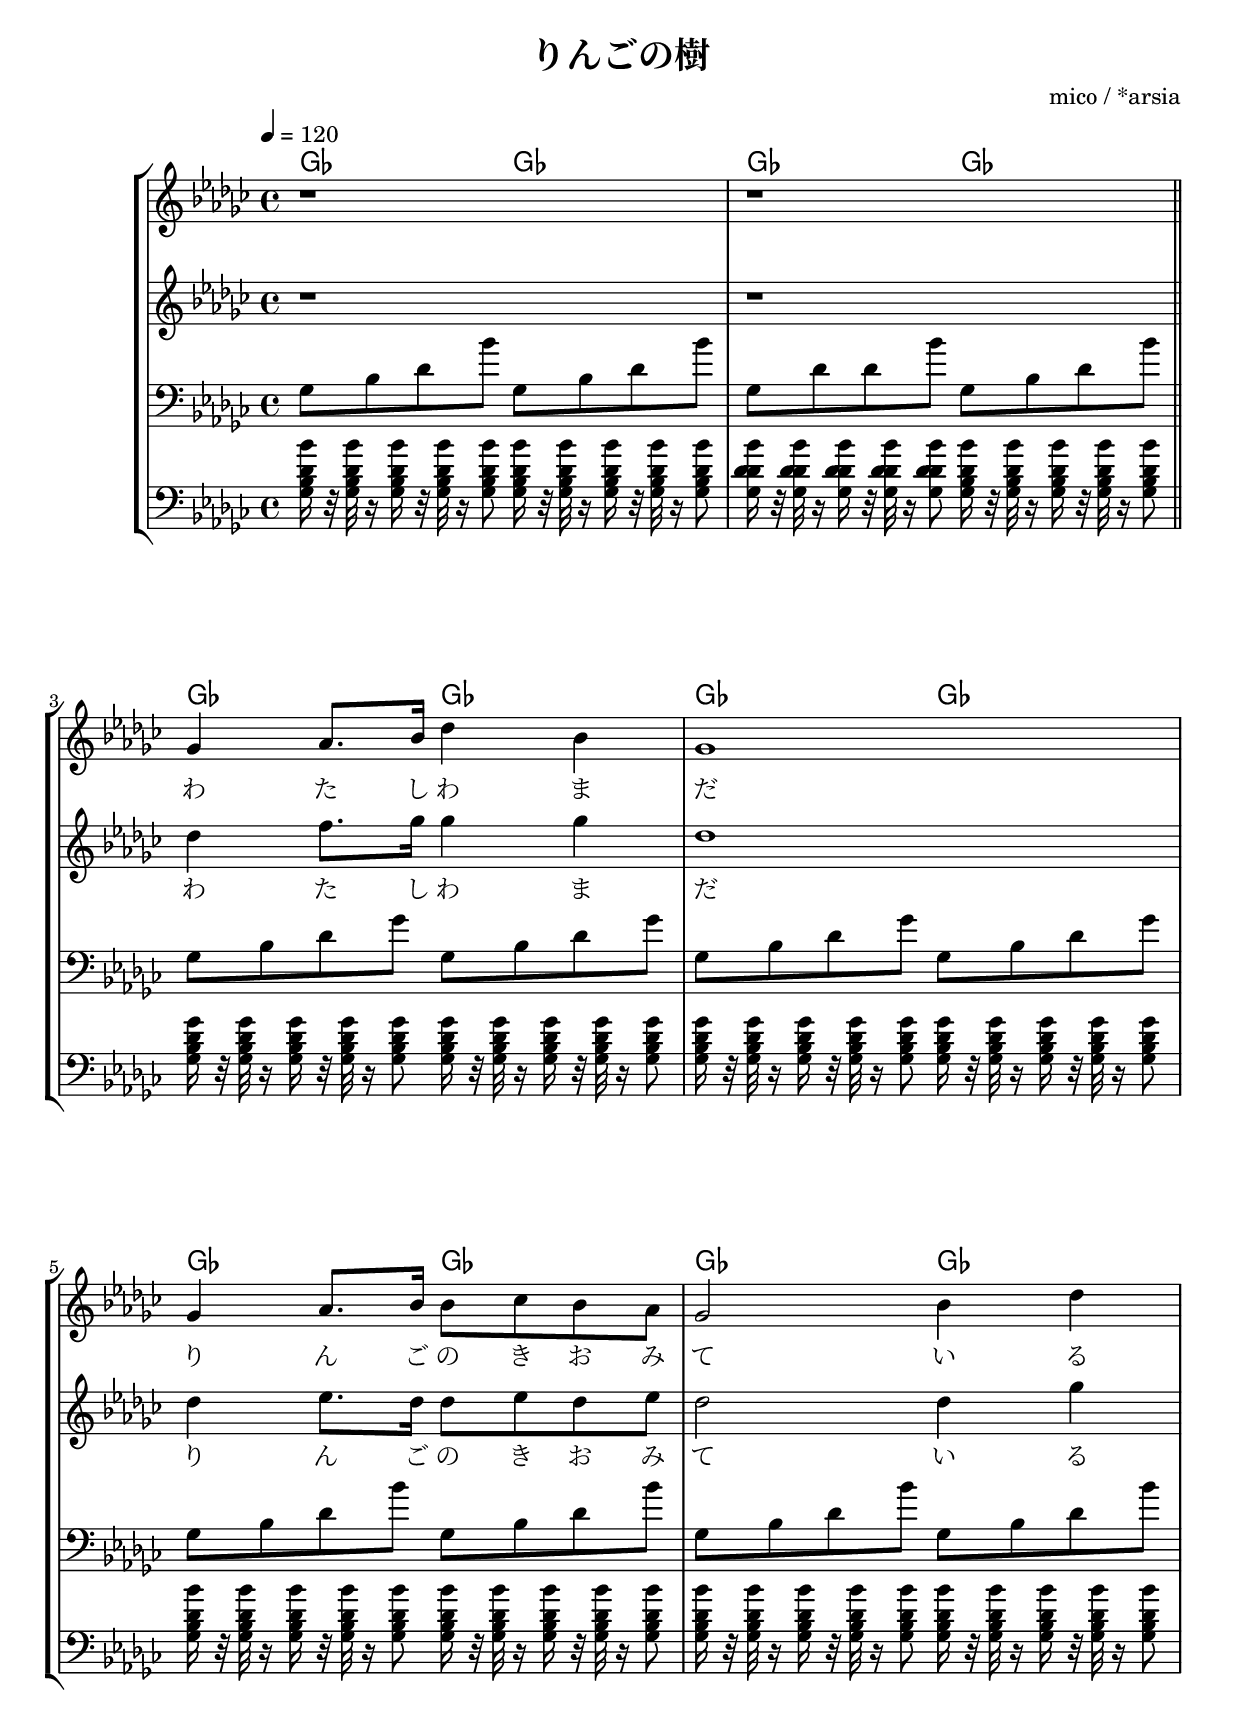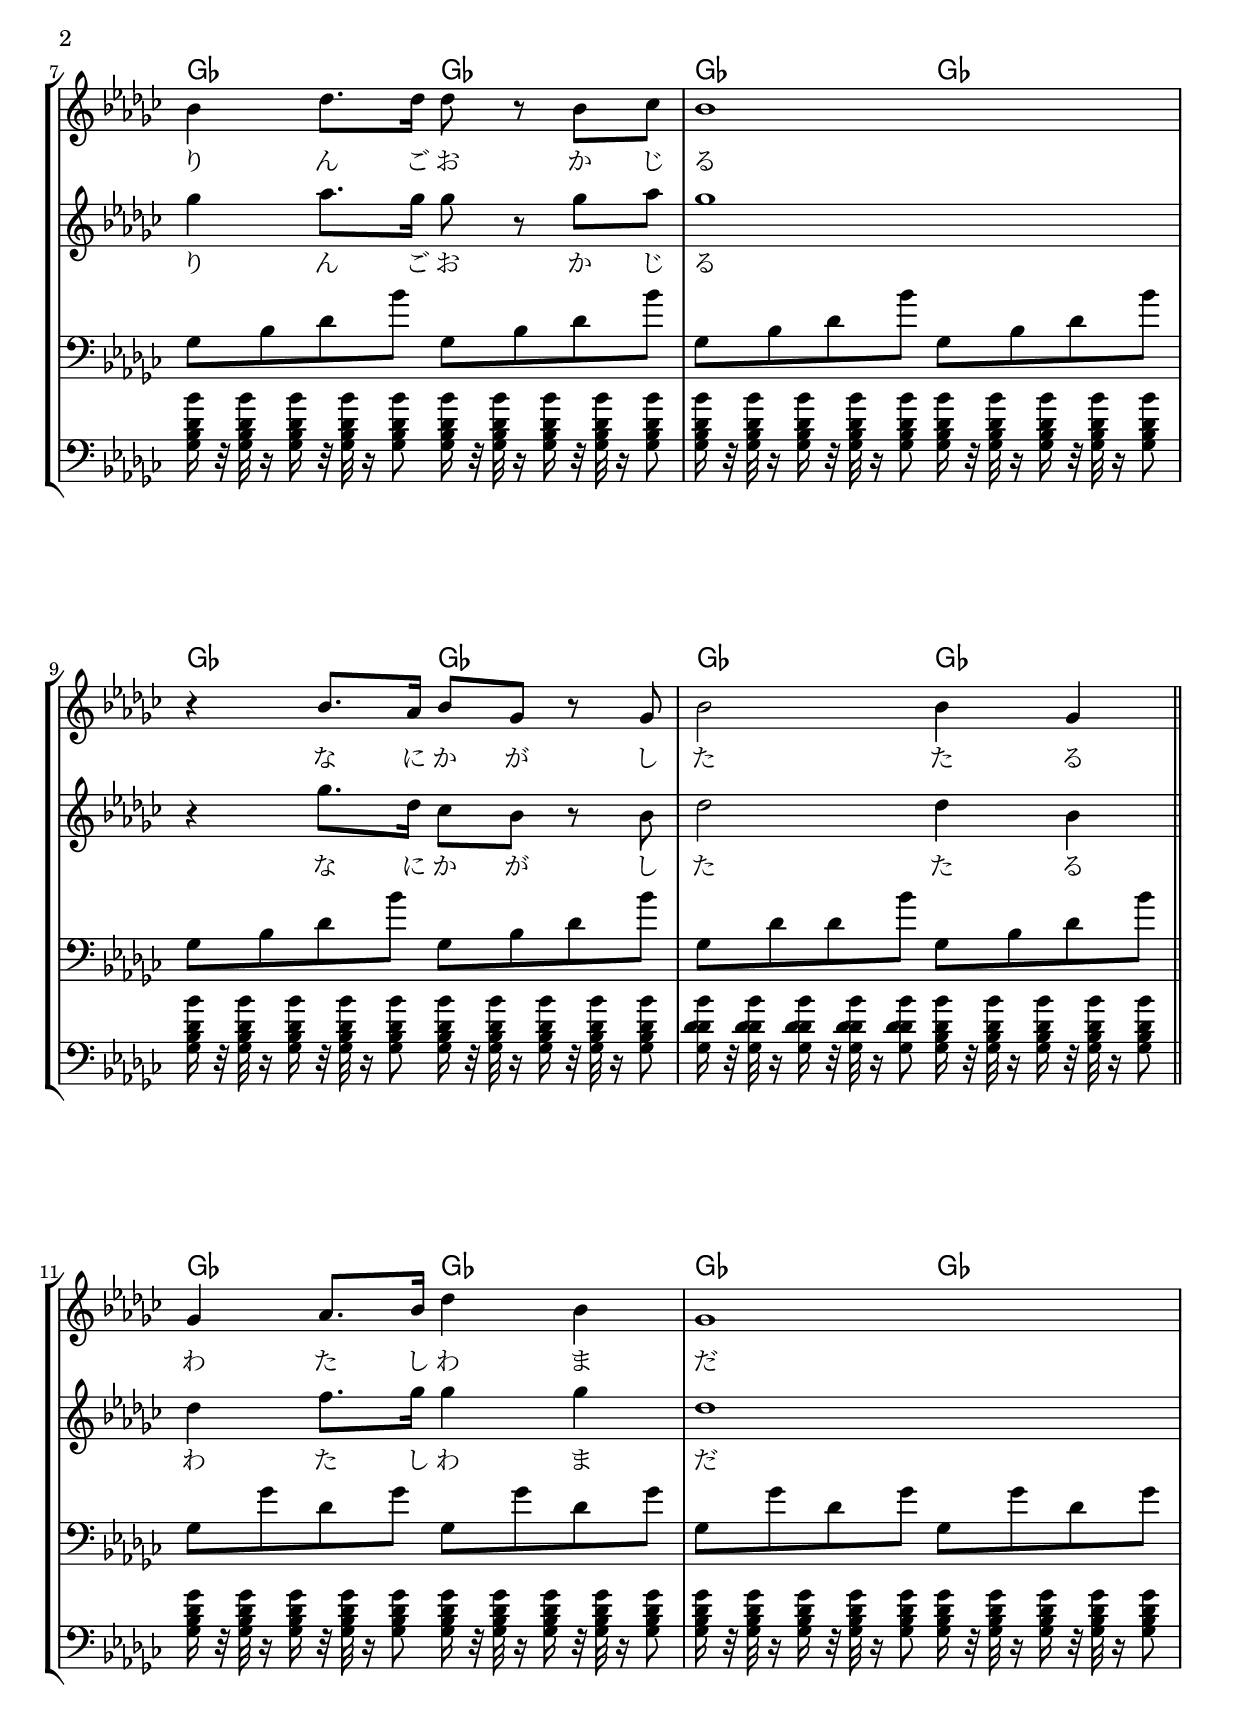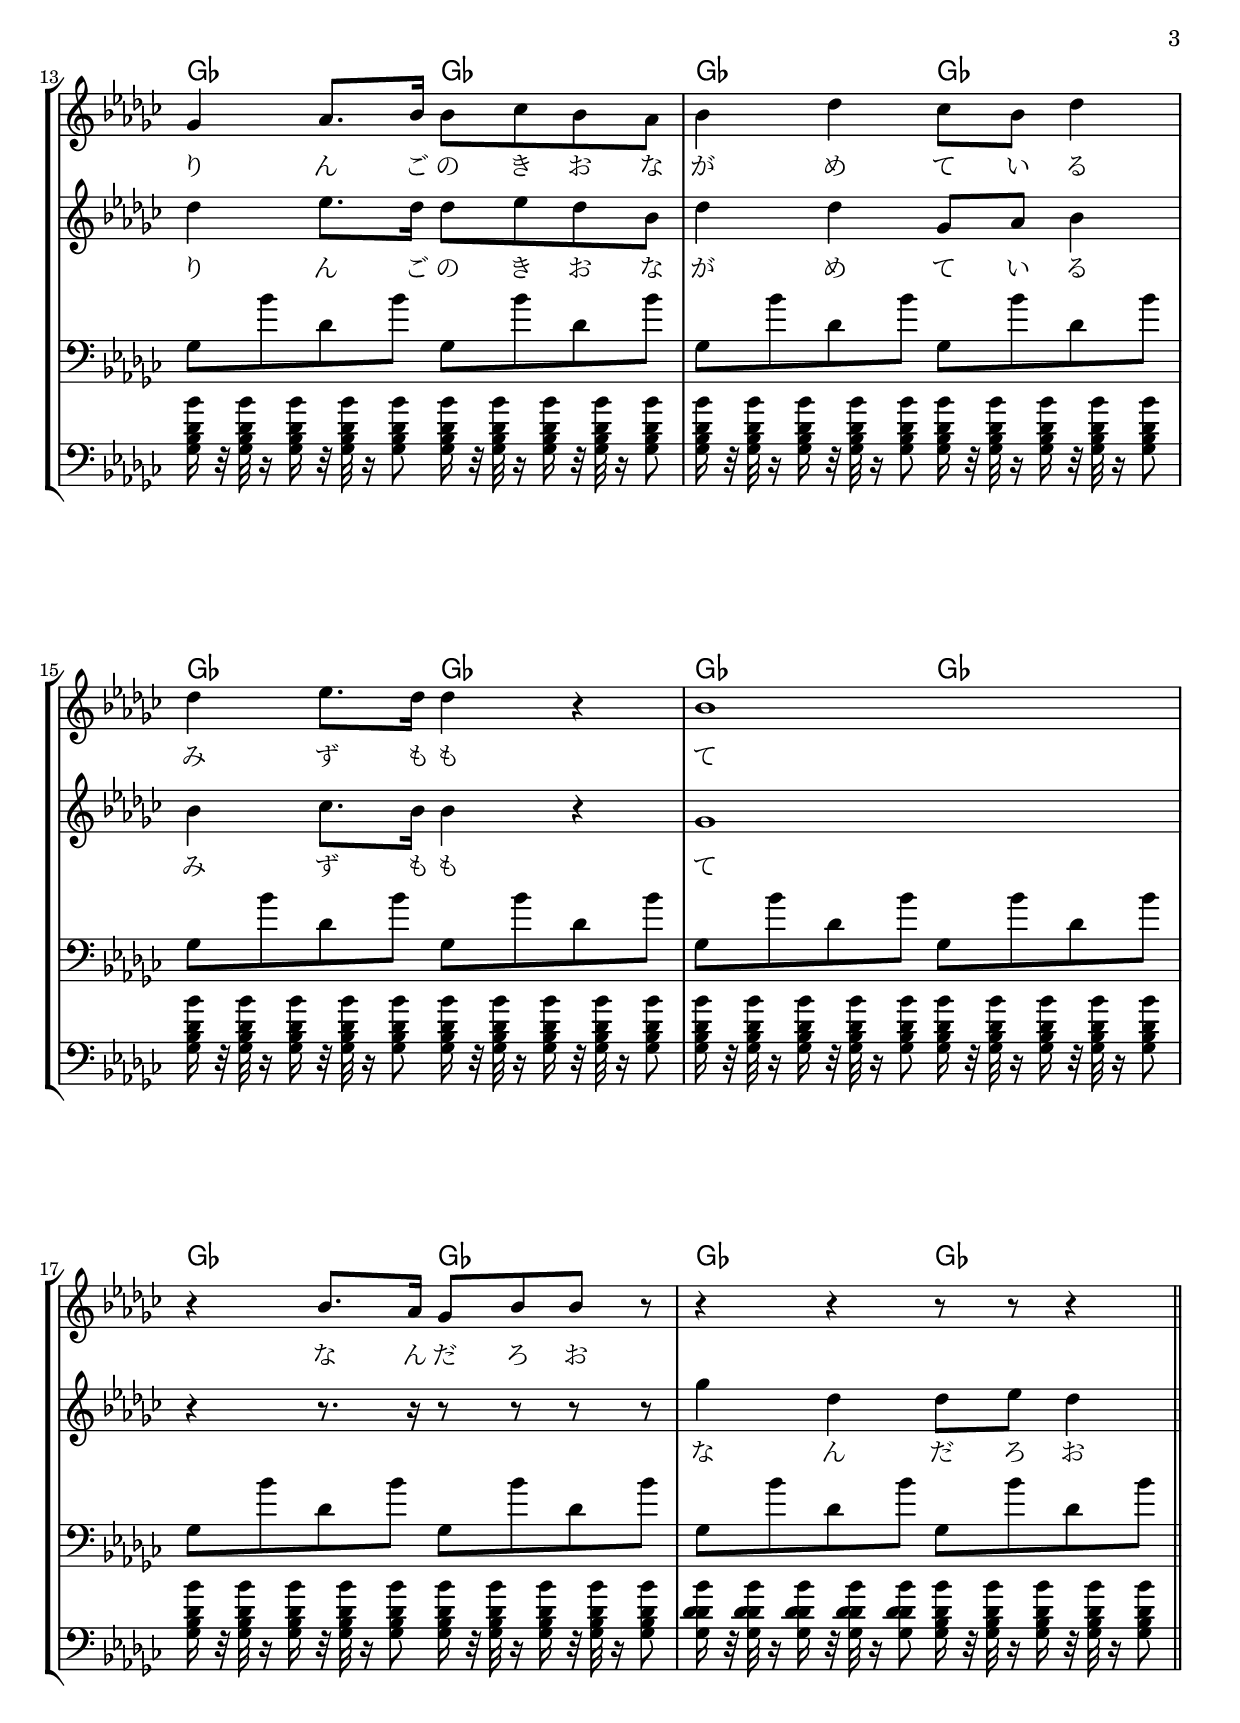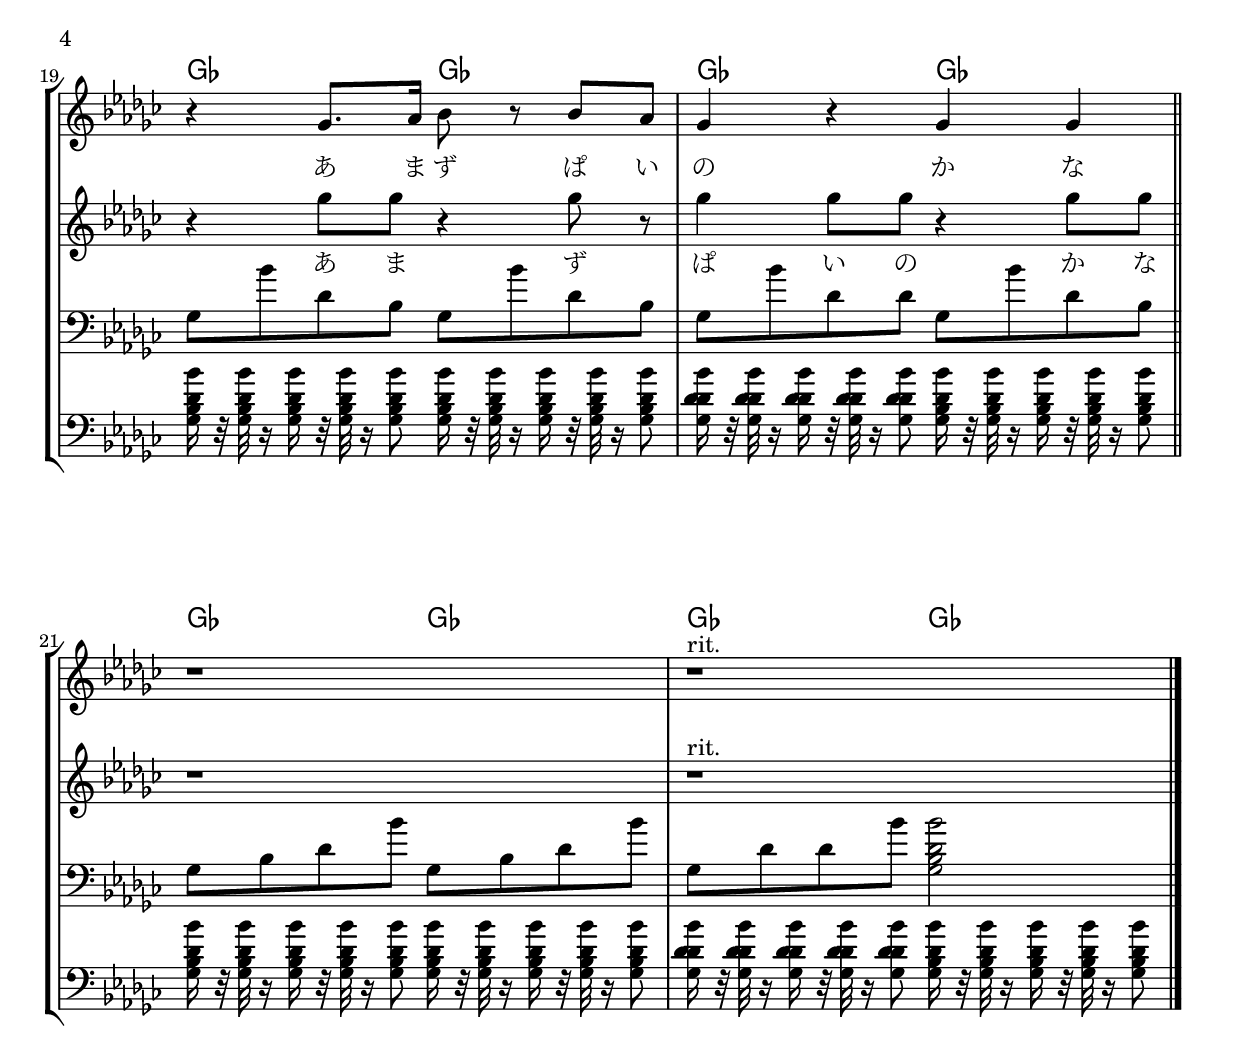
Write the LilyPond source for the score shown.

\version "2.12.1"

\header {
	title = \markup {りんごの樹}
	composer = \markup \center-column {"mico / *arsia"}
}

harmony = \chordmode {
	ges2 ges ges ges 

	ges ges ges ges ges ges ges ges ges ges ges ges ges ges ges ges 

	ges ges ges ges ges ges ges ges ges ges ges ges ges ges ges ges 

	ges ges ges ges 

	ges ges ges ges 
}

melody = {
	\key ges \major
	\tempo 4 = 120
	r1 | r1   
	\set Staff.midiInstrument = #"mmi0.38"
	ges'4  as'8.  bes'16  des''4  bes'4 
	ges'1 
	ges'4  as'8.  bes'16  bes'8  ces''8  bes'8  as'8 
	ges'2  bes'4  des''4 
	bes'4  des''8.  des''16  des''8  r8  bes'8  ces''8 
	bes'1 
	r4  bes'8.  as'16  bes'8  ges'8  r8  ges'8 
	bes'2  bes'4  ges'4
	\set Staff.midiInstrument = #"mmi0.38"
	ges'4  as'8.  bes'16  des''4  bes'4 
	ges'1 
	ges'4  as'8.  bes'16  bes'8  ces''8  bes'8  as'8 
	bes'4  des''4  ces''8  bes'8  des''4 
	des''4  es''8.  des''16  des''4  r4 
	bes'1 
	r4  bes'8.  as'16  ges'8  bes'8  bes'8  r8 
	r4  r4  r8  r8  r4
	\set Staff.midiInstrument = #"mmi0.38"
	r4  ges'8.  as'16  bes'8  r8  bes'8  as'8 
	ges'4  r4  ges'4  ges'4
	r1 | r1^"rit." \bar "|."
}

words = \lyricmode {
	
	わ  た  し  わ  ま  だ  り  ん  ご  の  き  お  み  て  い  る  り  ん  ご  お  か  じ  る  な  に  か  が  し  た  た  る  
	わ  た  し  わ  ま  だ  り  ん  ご  の  き  お  な  が  め  て  い  る  み  ず  も  も  て  な  ん  だ  ろ  お  
	あ  ま  ず  ぱ  い  の  か  な  
	
}

secondmelody = {
	\key ges \major
	\tempo 4 = 120
	r1 | r1   
	\set Staff.midiInstrument = #"fss0.29"
	des''4  f''8.  ges''16  ges''4  ges''4 
	des''1 
	des''4  es''8.  des''16  des''8  es''8  des''8  es''8 
	des''2  des''4  ges''4 
	ges''4  as''8.  ges''16  ges''8  r8  ges''8  as''8 
	ges''1 
	r4  ges''8.  des''16  ces''8  bes'8  r8  bes'8 
	des''2  des''4  bes'4
	\set Staff.midiInstrument = #"fss0.35"
	des''4  f''8.  ges''16  ges''4  ges''4 
	des''1 
	des''4  es''8.  des''16  des''8  es''8  des''8  bes'8 
	des''4  des''4  ges'8  as'8  bes'4 
	bes'4  ces''8.  bes'16  bes'4  r4 
	ges'1 
	r4  r8.  r16  r8  r8  r8  r8 
	ges''4  des''4  des''8  es''8  des''4
	\set Staff.midiInstrument = #"Whistle"
	r4  ges''8  ges''8  r4  ges''8  r8 
	ges''4  ges''8  ges''8  r4  ges''8  ges''8
	r1 | r1^"rit." \bar "|."
}

secondwords = \lyricmode {
	
	わ  た  し  わ  ま  だ  り  ん  ご  の  き  お  み  て  い  る  り  ん  ご  お  か  じ  る  な  に  か  が  し  た  た  る  
	わ  た  し  わ  ま  だ  り  ん  ご  の  き  お  な  が  め  て  い  る  み  ず  も  も  て  な  ん  だ  ろ  お  
	あ  ま  ず  ぱ  い  の  か  な  
	
}

tempochange = {
	\tempo 4 = 120
	r1 | r1 \bar "||"
	\tempo 4 = 120
	r1 | r1 | r1 | r1 | r1 | r1 | r1 | r1 \bar "||"
	\tempo 4 = 120
	r1 | r1 | r1 | r1 | r1 | r1 | r1 | r1 \bar "||"
	\tempo 4 = 120
	r1 | r1 \bar "||"
	\tempo 4 = 120
	r1 | \tempo 4 = 90 r2 \tempo 4 = 80 r2 \bar "|."
}

mainacc = {
	\clef bass
	\set Staff.midiInstrument = #"Electric Piano 1"
	\key ges \major
	\tempo 4 = 120
	ges8 bes8 des'8 bes'8
	ges8 bes8 des'8 bes'8
	ges8 des'8 des'8 bes'8
	ges8 bes8 des'8 bes'8
	\bar "||"

	\set Staff.midiInstrument = #"Acoustic Guitar (steel)"
	ges8 bes8 des'8 ges'8
	ges8 bes8 des'8 ges'8
	ges8 bes8 des'8 ges'8
	ges8 bes8 des'8 ges'8
	ges8 bes8 des'8 bes'8
	ges8 bes8 des'8 bes'8
	ges8 bes8 des'8 bes'8
	ges8 bes8 des'8 bes'8
	ges8 bes8 des'8 bes'8
	ges8 bes8 des'8 bes'8
	ges8 bes8 des'8 bes'8
	ges8 bes8 des'8 bes'8
	ges8 bes8 des'8 bes'8
	ges8 bes8 des'8 bes'8
	ges8 des'8 des'8 bes'8
	ges8 bes8 des'8 bes'8
	\bar "||"

	\set Staff.midiInstrument = #"Acoustic Guitar (steel)"
	ges8 ges' des' ges'
	ges8 ges' des' ges'
	ges8 ges' des' ges'
	ges8 ges' des' ges'
	ges8 bes' des' bes'
	ges8 bes' des' bes'
	ges8 bes' des' bes'
	ges8 bes' des' bes'
	ges8 bes' des' bes'
	ges8 bes' des' bes'
	ges8 bes' des' bes'
	ges8 bes' des' bes'
	ges8 bes' des' bes'
	ges8 bes' des' bes'
	ges8 bes' des' bes'
	ges8 bes' des' bes'
	\bar "||"

	\set Staff.midiInstrument = #"Acoustic Guitar (steel)"
	ges8 bes' des' bes
	ges8 bes' des' bes
	ges8 bes' des' des'
	ges8 bes' des' bes
	\bar "||"

	\set Staff.midiInstrument = #"Acoustic Guitar (steel)"
	ges8 bes8 des'8 bes'8
	ges8 bes8 des'8 bes'8
	ges8 des'8 des'8 bes'8
	<ges bes des' bes'>2
	\bar "|."
}

subacc = {
	\clef bass
	\set Staff.midiInstrument = #"Electric Piano 1"
	\key ges \major
	\tempo 4 = 120
	<ges bes des' bes'>16 r32 <ges bes des' bes'>32 r16     <ges bes des' bes'>16 r32 <ges bes des' bes'>32 r16     <ges bes des' bes'>8
	<ges bes des' bes'>16 r32 <ges bes des' bes'>32 r16     <ges bes des' bes'>16 r32 <ges bes des' bes'>32 r16     <ges bes des' bes'>8
	<ges des' des' bes'>16 r32 <ges des' des' bes'>32 r16     <ges des' des' bes'>16 r32 <ges des' des' bes'>32 r16     <ges des' des' bes'>8
	<ges bes des' bes'>16 r32 <ges bes des' bes'>32 r16     <ges bes des' bes'>16 r32 <ges bes des' bes'>32 r16     <ges bes des' bes'>8
	\bar "||"

	\set Staff.midiInstrument = #"Electric Guitar (clean)"
	<ges bes des' ges'>16 r32 <ges bes des' ges'>32 r16     <ges bes des' ges'>16 r32 <ges bes des' ges'>32 r16     <ges bes des' ges'>8
	<ges bes des' ges'>16 r32 <ges bes des' ges'>32 r16     <ges bes des' ges'>16 r32 <ges bes des' ges'>32 r16     <ges bes des' ges'>8
	<ges bes des' ges'>16 r32 <ges bes des' ges'>32 r16     <ges bes des' ges'>16 r32 <ges bes des' ges'>32 r16     <ges bes des' ges'>8
	<ges bes des' ges'>16 r32 <ges bes des' ges'>32 r16     <ges bes des' ges'>16 r32 <ges bes des' ges'>32 r16     <ges bes des' ges'>8
	<ges bes des' bes'>16 r32 <ges bes des' bes'>32 r16     <ges bes des' bes'>16 r32 <ges bes des' bes'>32 r16     <ges bes des' bes'>8
	<ges bes des' bes'>16 r32 <ges bes des' bes'>32 r16     <ges bes des' bes'>16 r32 <ges bes des' bes'>32 r16     <ges bes des' bes'>8
	<ges bes des' bes'>16 r32 <ges bes des' bes'>32 r16     <ges bes des' bes'>16 r32 <ges bes des' bes'>32 r16     <ges bes des' bes'>8
	<ges bes des' bes'>16 r32 <ges bes des' bes'>32 r16     <ges bes des' bes'>16 r32 <ges bes des' bes'>32 r16     <ges bes des' bes'>8
	<ges bes des' bes'>16 r32 <ges bes des' bes'>32 r16     <ges bes des' bes'>16 r32 <ges bes des' bes'>32 r16     <ges bes des' bes'>8
	<ges bes des' bes'>16 r32 <ges bes des' bes'>32 r16     <ges bes des' bes'>16 r32 <ges bes des' bes'>32 r16     <ges bes des' bes'>8
	<ges bes des' bes'>16 r32 <ges bes des' bes'>32 r16     <ges bes des' bes'>16 r32 <ges bes des' bes'>32 r16     <ges bes des' bes'>8
	<ges bes des' bes'>16 r32 <ges bes des' bes'>32 r16     <ges bes des' bes'>16 r32 <ges bes des' bes'>32 r16     <ges bes des' bes'>8
	<ges bes des' bes'>16 r32 <ges bes des' bes'>32 r16     <ges bes des' bes'>16 r32 <ges bes des' bes'>32 r16     <ges bes des' bes'>8
	<ges bes des' bes'>16 r32 <ges bes des' bes'>32 r16     <ges bes des' bes'>16 r32 <ges bes des' bes'>32 r16     <ges bes des' bes'>8
	<ges des' des' bes'>16 r32 <ges des' des' bes'>32 r16     <ges des' des' bes'>16 r32 <ges des' des' bes'>32 r16     <ges des' des' bes'>8
	<ges bes des' bes'>16 r32 <ges bes des' bes'>32 r16     <ges bes des' bes'>16 r32 <ges bes des' bes'>32 r16     <ges bes des' bes'>8
	\bar "||"

	\set Staff.midiInstrument = #"Electric Guitar (clean)"
	<ges bes des' ges'>16 r32 <ges bes des' ges'>32 r16     <ges bes des' ges'>16 r32 <ges bes des' ges'>32 r16     <ges bes des' ges'>8
	<ges bes des' ges'>16 r32 <ges bes des' ges'>32 r16     <ges bes des' ges'>16 r32 <ges bes des' ges'>32 r16     <ges bes des' ges'>8
	<ges bes des' ges'>16 r32 <ges bes des' ges'>32 r16     <ges bes des' ges'>16 r32 <ges bes des' ges'>32 r16     <ges bes des' ges'>8
	<ges bes des' ges'>16 r32 <ges bes des' ges'>32 r16     <ges bes des' ges'>16 r32 <ges bes des' ges'>32 r16     <ges bes des' ges'>8
	<ges bes des' bes'>16 r32 <ges bes des' bes'>32 r16     <ges bes des' bes'>16 r32 <ges bes des' bes'>32 r16     <ges bes des' bes'>8
	<ges bes des' bes'>16 r32 <ges bes des' bes'>32 r16     <ges bes des' bes'>16 r32 <ges bes des' bes'>32 r16     <ges bes des' bes'>8
	<ges bes des' bes'>16 r32 <ges bes des' bes'>32 r16     <ges bes des' bes'>16 r32 <ges bes des' bes'>32 r16     <ges bes des' bes'>8
	<ges bes des' bes'>16 r32 <ges bes des' bes'>32 r16     <ges bes des' bes'>16 r32 <ges bes des' bes'>32 r16     <ges bes des' bes'>8
	<ges bes des' bes'>16 r32 <ges bes des' bes'>32 r16     <ges bes des' bes'>16 r32 <ges bes des' bes'>32 r16     <ges bes des' bes'>8
	<ges bes des' bes'>16 r32 <ges bes des' bes'>32 r16     <ges bes des' bes'>16 r32 <ges bes des' bes'>32 r16     <ges bes des' bes'>8
	<ges bes des' bes'>16 r32 <ges bes des' bes'>32 r16     <ges bes des' bes'>16 r32 <ges bes des' bes'>32 r16     <ges bes des' bes'>8
	<ges bes des' bes'>16 r32 <ges bes des' bes'>32 r16     <ges bes des' bes'>16 r32 <ges bes des' bes'>32 r16     <ges bes des' bes'>8
	<ges bes des' bes'>16 r32 <ges bes des' bes'>32 r16     <ges bes des' bes'>16 r32 <ges bes des' bes'>32 r16     <ges bes des' bes'>8
	<ges bes des' bes'>16 r32 <ges bes des' bes'>32 r16     <ges bes des' bes'>16 r32 <ges bes des' bes'>32 r16     <ges bes des' bes'>8
	<ges des' des' bes'>16 r32 <ges des' des' bes'>32 r16     <ges des' des' bes'>16 r32 <ges des' des' bes'>32 r16     <ges des' des' bes'>8
	<ges bes des' bes'>16 r32 <ges bes des' bes'>32 r16     <ges bes des' bes'>16 r32 <ges bes des' bes'>32 r16     <ges bes des' bes'>8
	\bar "||"

	\set Staff.midiInstrument = #"Electric Guitar (clean)"
	<ges bes des' bes'>16 r32 <ges bes des' bes'>32 r16     <ges bes des' bes'>16 r32 <ges bes des' bes'>32 r16     <ges bes des' bes'>8
	<ges bes des' bes'>16 r32 <ges bes des' bes'>32 r16     <ges bes des' bes'>16 r32 <ges bes des' bes'>32 r16     <ges bes des' bes'>8
	<ges des' des' bes'>16 r32 <ges des' des' bes'>32 r16     <ges des' des' bes'>16 r32 <ges des' des' bes'>32 r16     <ges des' des' bes'>8
	<ges bes des' bes'>16 r32 <ges bes des' bes'>32 r16     <ges bes des' bes'>16 r32 <ges bes des' bes'>32 r16     <ges bes des' bes'>8
	\bar "||"

	\set Staff.midiInstrument = #"Electric Guitar (clean)"
	<ges bes des' bes'>16 r32 <ges bes des' bes'>32 r16     <ges bes des' bes'>16 r32 <ges bes des' bes'>32 r16     <ges bes des' bes'>8
	<ges bes des' bes'>16 r32 <ges bes des' bes'>32 r16     <ges bes des' bes'>16 r32 <ges bes des' bes'>32 r16     <ges bes des' bes'>8
	<ges des' des' bes'>16 r32 <ges des' des' bes'>32 r16     <ges des' des' bes'>16 r32 <ges des' des' bes'>32 r16     <ges des' des' bes'>8
	<ges bes des' bes'>16 r32 <ges bes des' bes'>32 r16     <ges bes des' bes'>16 r32 <ges bes des' bes'>32 r16     <ges bes des' bes'>8
	\bar "|."
}

percA = {
	\drummode {
	r1 |r1 \bar "||"
	r1 |r1 |r1 |r1 |r1 |r1 |r1 |r1 \bar "||"
	r1 |r1 |r1 |r1 |r1 |r1 |r1 |r1 \bar "||"
	r1 |r1 \bar "||"
	r1 |r1 \bar "|."
	}
}

percB = {
	\drummode {
	r1 |r1 \bar "||"
	r1 |r1 |r1 |r1 |r1 |r1 |r1 |r1 \bar "||"
	r1 |r1 |r1 |r1 |r1 |r1 |r1 |r1 \bar "||"
	r1 |r1 \bar "||"
	r1 |r1 \bar "|."
	}
}

percC = {
	\drummode {
	r1 |r1 \bar "||"
	r1 |r1 |r1 |r1 |r1 |r1 |r1 |r1 \bar "||"
	r1 |r1 |r1 |r1 |r1 |r1 |r1 |r1 \bar "||"
	r1 |r1 \bar "||"
	r1 |r1 \bar "|."
	}
}

percD = {
	\drummode {
	r1 |r1 \bar "||"
	r1 |r1 |r1 |r1 |r1 |r1 |r1 |r1 \bar "||"
	r1 |r1 |r1 |r1 |r1 |r1 |r1 |r1 \bar "||"
	r1 |r1 \bar "||"
	r1 |r1 \bar "|."
	}
}

percE = {
	\drummode {
	r1 |r1 \bar "||"
	r1 |r1 |r1 |r1 |r1 |r1 |r1 |r1 \bar "||"
	r1 |r1 |r1 |r1 |r1 |r1 |r1 |r1 \bar "||"
	r1 |r1 \bar "||"
	r1 |r1 \bar "|."
	}
}

\score {
	<<
		\new StaffGroup <<
			\new ChordNames {\harmony}
			\new Voice = "melody" {\melody}
			\new Lyrics \lyricsto "melody" \words
			\new Voice = "secondmelody" {\secondmelody}
			\new Lyrics \lyricsto "secondmelody" \secondwords
			\new Staff = "mainacc" {\mainacc}
			\new Staff = "subacc" {\subacc}
		>>
	>>
	\layout { }
}
